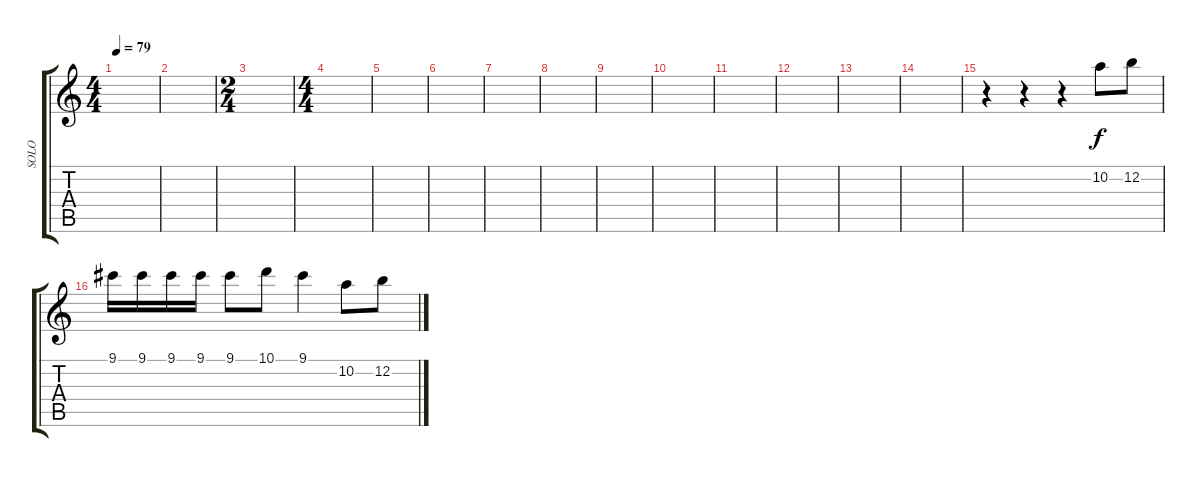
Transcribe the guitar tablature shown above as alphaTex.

\track ("SOLO" "SOLO") {instrument distortionguitar}
\staff {score tabs}
\tuning (E4 B3 G3 D3 A2 E2) {hide}
\ts (4 4)
\tempo 79
\clef g2
\ks c
|
|
\ts (2 4)
|
\ts (4 4)
|
|
|
|
|
|
|
|
|
|
|
r.4 r.4 r.4 10.2.8 12.2.8 |
9.1.16 9.1.16 9.1.16 9.1.16 9.1.8 10.1.8 9.1.4 10.2.8 12.2.8
